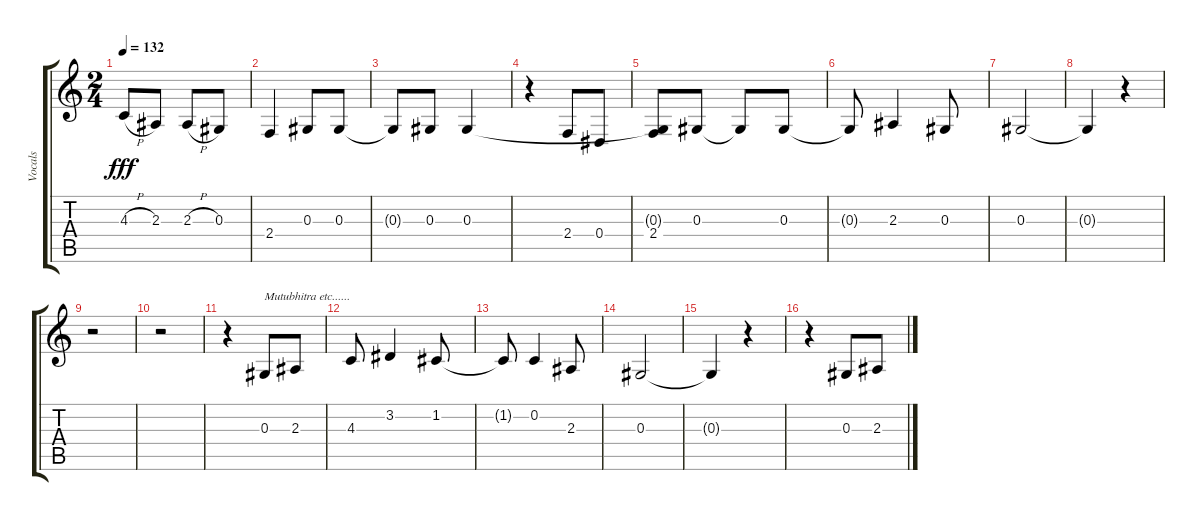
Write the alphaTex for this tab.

\track ("Vocals" "Vocals") {instrument tenorsax}
\staff {score tabs}
\tuning (F4 C4 Ab3 Eb3 Bb2 F2) {hide}
\ts (2 4)
\tempo 132
\clef g2
\ks c
4.3{h}.8{dy fff} 2.3.8 2.3{h}.8 0.3.8 |
2.4.4 0.3.8 0.3.8 |
0.3{t}.8 0.3.8 0.3.4 |
r.4 2.4.8 0.4.8 |
(0.3{t} 2.4).8 0.3.8 0.3{t}.8 0.3.8 |
0.3{t}.8 2.3.4 0.3.8 |
0.3.2 |
0.3{t}.4 r.4 |
r.2 |
r.2 |
r.4 0.3.8{txt "Mutubhitra etc......"} 2.3.8 |
4.3.8 3.2.4 1.2.8 |
1.2{t}.8 0.2.4 2.3.8 |
0.3.2 |
0.3{t}.4 r.4 |
r.4 0.3.8 2.3.8
